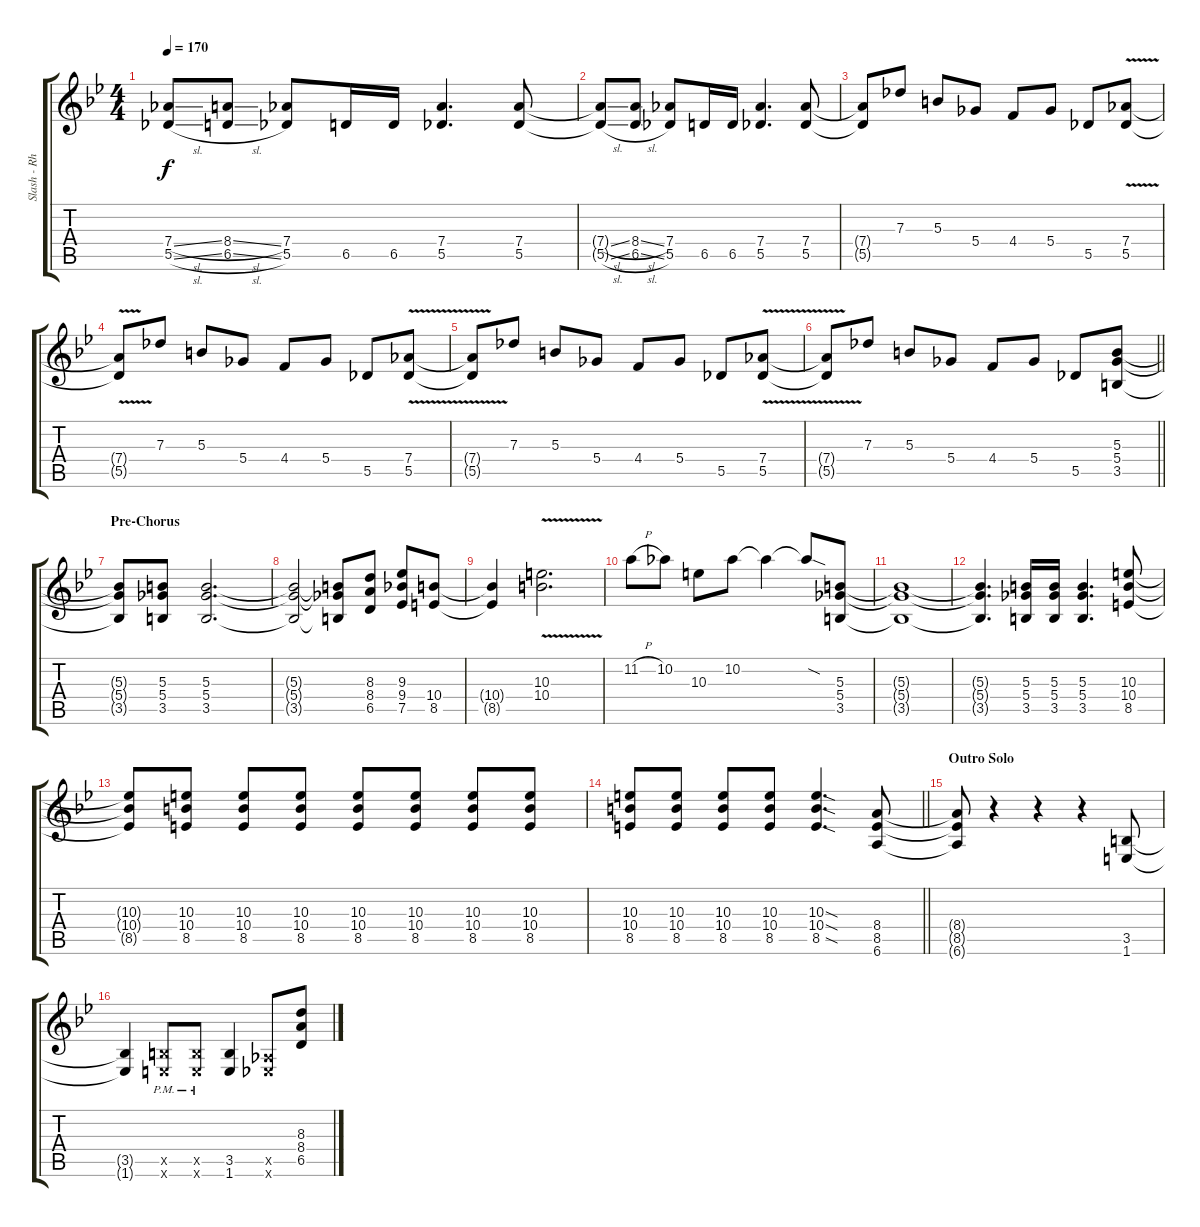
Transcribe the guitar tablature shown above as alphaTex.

\track ("Slash - Rhytm Guitar" "Slash - Rh") {instrument distortionguitar}
\staff {score tabs}
\tuning (Eb4 Bb3 Gb3 Db3 Ab2 Eb2) {hide}
\ts (4 4)
\tempo 170
\clef g2
\ks bb
(7.4{sl t} 5.5{sl t}).8{dy f} (8.4{sl} 6.5{sl}).8 (7.4 5.5).8 6.5.16 6.5.16 (7.4 5.5).4{d} (7.4 5.5).8 |
(7.4{sl t} 5.5{sl t}).8 (8.4{sl} 6.5{sl}).8 (7.4 5.5).8 6.5.16 6.5.16 (7.4 5.5).4{d} (7.4 5.5).8 |
(7.4{t} 5.5{t}).8 7.3.8 5.3.8 5.4.8 4.4.8 5.4.8 5.5.8 (7.4{v} 5.5{v}).8 |
(7.4{t} 5.5{t}).8 7.3.8 5.3.8 5.4.8 4.4.8 5.4.8 5.5.8 (7.4{v} 5.5{v}).8 |
(7.4{t} 5.5{t}).8 7.3.8 5.3.8 5.4.8 4.4.8 5.4.8 5.5.8 (7.4{v} 5.5{v}).8 |
\barLineRight lightlight
(7.4{t} 5.5{t}).8 7.3.8 5.3.8 5.4.8 4.4.8 5.4.8 5.5.8 (5.3 5.4 3.5).8 |
\section ("" "Pre-Chorus")
(5.3{t} 5.4{t} 3.5{t}).8 (5.3 5.4 3.5).8 (5.3 5.4 3.5).2{d} |
(5.3{t} 5.4{t} 3.5{t}).2 (5.3{t} 5.4{t} 3.5{t}).8 (8.3 8.4 6.5).8 (9.3 9.4 7.5).8 (10.4 8.5).8 |
(10.4{t} 8.5{t}).4 (10.3{v} 10.4{v}).2{d} |
11.2{h}.8 10.2.8 10.3.8 10.2.8 10.2{t}.4 10.2{sod t}.8 (5.3 5.4 3.5).8 |
(5.3{t} 5.4{t} 3.5{t}).1 |
(5.3{t} 5.4{t} 3.5{t}).4{d} (5.3 5.4 3.5).16 (5.3 5.4 3.5).16 (5.3 5.4 3.5).4{d} (10.3 10.4 8.5).8 |
(10.3{t} 10.4{t} 8.5{t}).8 (10.3 10.4 8.5).8 (10.3 10.4 8.5).8 (10.3 10.4 8.5).8 (10.3 10.4 8.5).8 (10.3 10.4 8.5).8 (10.3 10.4 8.5).8 (10.3 10.4 8.5).8 |
\barLineRight lightlight
(10.3 10.4 8.5).8 (10.3 10.4 8.5).8 (10.3 10.4 8.5).8 (10.3 10.4 8.5).8 (10.3{sod} 10.4{sod} 8.5{sod}).4{d} (8.4 8.5 6.6).8 |
\section ("" "Outro Solo")
(8.4{t} 8.5{t} 6.6{t}).8 r.4 r.4 r.4 (3.5 1.6).8 |
(3.5{t} 1.6{t}).4 (3.5{pm x} 1.6{pm x}).8 (3.5{pm x} 1.6{pm x}).8 (3.5 1.6).4 (0.5{x} 0.6{x}).8 (8.3 8.4 6.5).8
